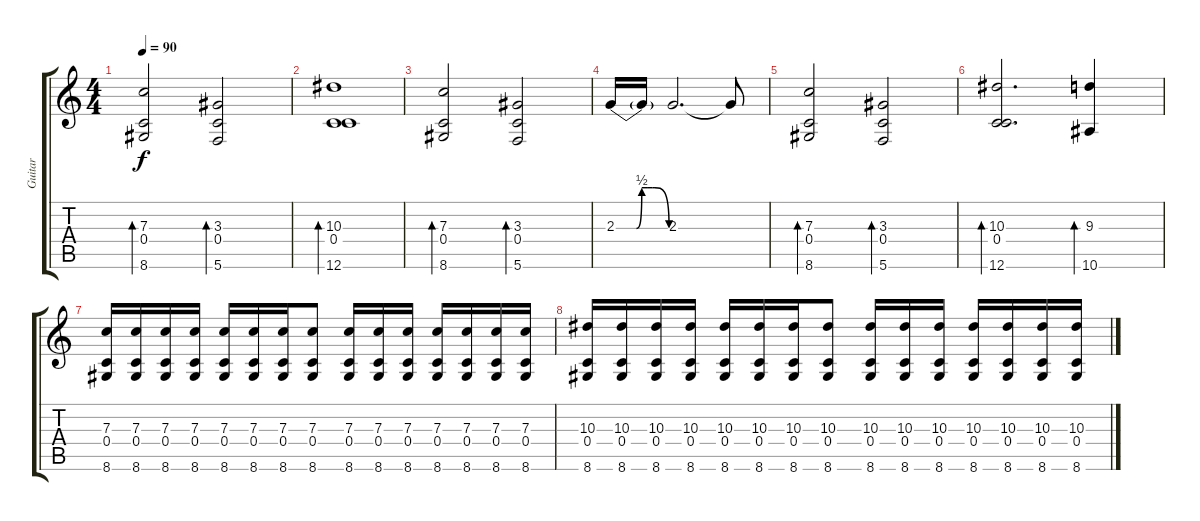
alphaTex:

\track ("Guitar" "Guitar") {instrument overdrivenguitar}
\staff {score tabs}
\tuning (D4 A3 F3 C3 G2 C2) {hide}
\ts (4 4)
\tempo 90
\clef g2
\ks c
(7.3 0.4 8.6).2{bd 30 dy f instrument overdrivenguitar} (3.3 0.4 5.6).2{bd 30} |
(10.3 0.4 12.6).1{bd 30} |
(7.3 0.4 8.6).2{bd 30} (3.3 0.4 5.6).2{bd 30} |
2.3{be (custom 0 0 23 0 29 2 36 2 41 2 44 2 60 0)}.16 2.3{t}.16 2.3.2{d} 2.3{t}.8 |
(7.3 0.4 8.6).2{bd 30} (3.3 0.4 5.6).2{bd 30} |
(10.3 0.4 12.6).2{d bd 30} (9.3 10.6).4{bd 30} |
(7.3 0.4 8.6).16 (7.3 0.4 8.6).16 (7.3 0.4 8.6).16 (7.3 0.4 8.6).16 (7.3 0.4 8.6).16 (7.3 0.4 8.6).16 (7.3 0.4 8.6).16 (7.3 0.4 8.6).8 (7.3 0.4 8.6).16 (7.3 0.4 8.6).16 (7.3 0.4 8.6).16 (7.3 0.4 8.6).16 (7.3 0.4 8.6).16 (7.3 0.4 8.6).16 (7.3 0.4 8.6).16 |
(10.3 0.4 8.6).16 (10.3 0.4 8.6).16 (10.3 0.4 8.6).16 (10.3 0.4 8.6).16 (10.3 0.4 8.6).16 (10.3 0.4 8.6).16 (10.3 0.4 8.6).16 (10.3 0.4 8.6).8 (10.3 0.4 8.6).16 (10.3 0.4 8.6).16 (10.3 0.4 8.6).16 (10.3 0.4 8.6).16 (10.3 0.4 8.6).16 (10.3 0.4 8.6).16 (10.3 0.4 8.6).16
